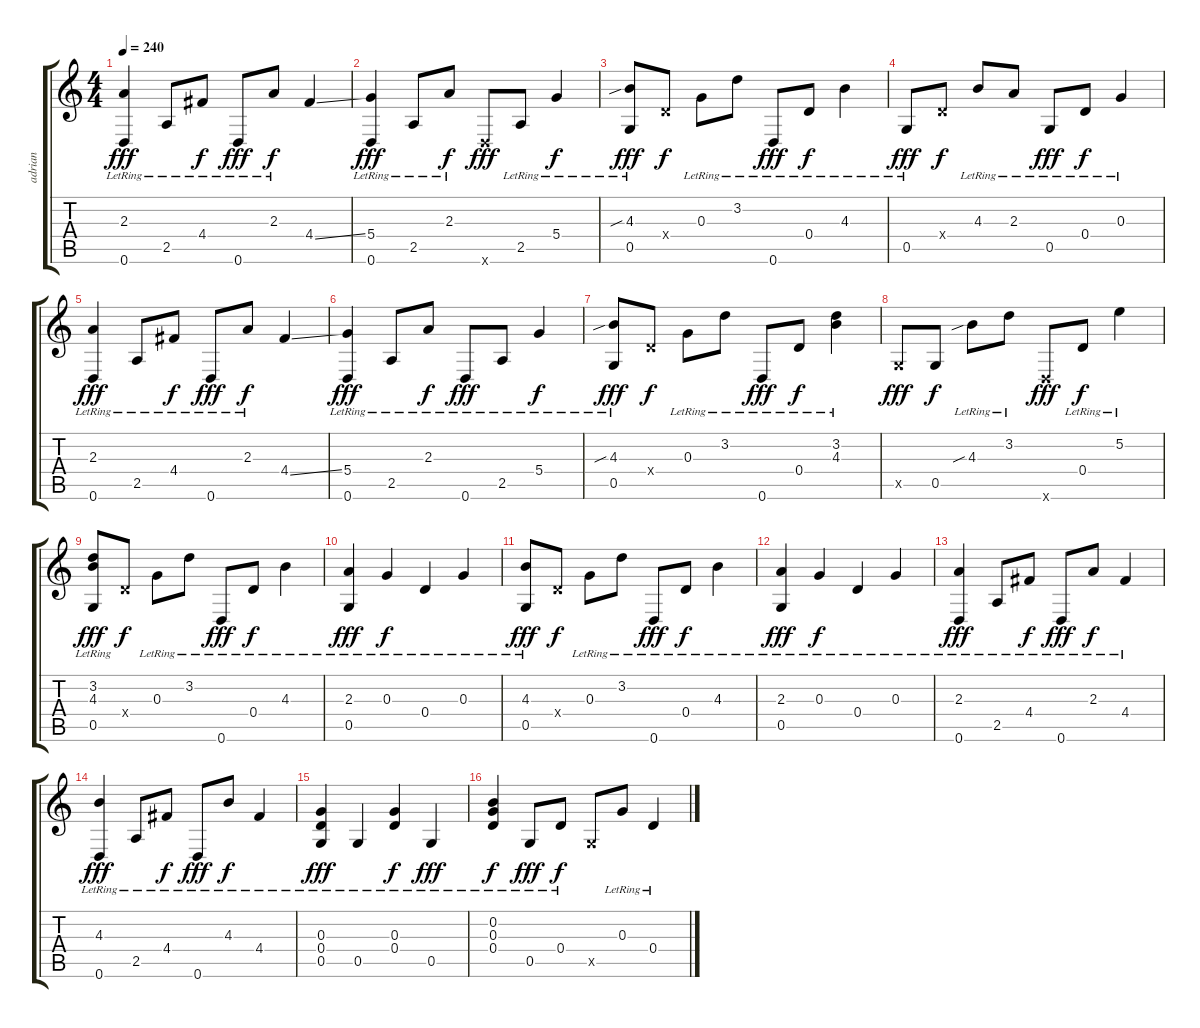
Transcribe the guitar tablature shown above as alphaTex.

\track ("adrian" "adrian") {instrument acousticguitarsteel}
\staff {score tabs}
\tuning (D4 B3 G3 D3 G2 D2) {hide}
\ts (4 4)
\tempo 240
\clef g2
\ks c
(2.3{lr} 0.6{lr}).4{dy fff} 2.5{lr}.8 4.4{lr}.8{dy f} 0.6{lr}.8{dy fff} 2.3{lr}.8{dy f} 4.4{ss}.4 |
(5.4{lr} 0.6{lr}).4{dy fff} 2.5{lr}.8 2.3{lr}.8{dy f} 0.6{x}.8{dy fff} 2.5{lr}.8 5.4{lr}.4{dy f} |
(4.3{sib lr} 0.5{lr}).8{dy fff} 0.4{x}.8{dy f} 0.3{lr}.8 3.2{lr}.8 0.6{lr}.8{dy fff} 0.4{lr}.8{dy f} 4.3{lr}.4 |
0.5{lr}.8{dy fff} 0.4{x}.8{dy f} 4.3{lr}.8 2.3{lr}.8 0.5{lr}.8{dy fff} 0.4{lr}.8{dy f} 0.3{lr}.4 |
(2.3{lr} 0.6{lr}).4{dy fff} 2.5{lr}.8 4.4{lr}.8{dy f} 0.6{lr}.8{dy fff} 2.3{lr}.8{dy f} 4.4{ss}.4 |
(5.4{lr} 0.6{lr}).4{dy fff} 2.5{lr}.8 2.3{lr}.8{dy f} 0.6{lr}.8{dy fff} 2.5{lr}.8 5.4{lr}.4{dy f} |
(4.3{sib lr} 0.5{lr}).8{dy fff} 0.4{x}.8{dy f} 0.3{lr}.8 3.2{lr}.8 0.6{lr}.8{dy fff} 0.4{lr}.8{dy f} (3.2{lr} 4.3{lr}).4 |
0.5{x}.8{dy fff} 0.5.8{dy f} 4.3{sib lr}.8 3.2{lr}.8 0.6{x}.8{dy fff} 0.4{lr}.8{dy f} 5.2{lr}.4 |
(3.2{lr} 4.3{lr} 0.5{lr}).8{dy fff} 0.4{x}.8{dy f} 0.3{lr}.8 3.2{lr}.8 0.6{lr}.8{dy fff} 0.4{lr}.8{dy f} 4.3{lr}.4 |
(2.3{lr} 0.5{lr}).4{dy fff} 0.3{lr}.4{dy f} 0.4{lr}.4 0.3{lr}.4 |
(4.3{lr} 0.5{lr}).8{dy fff} 0.4{x}.8{dy f} 0.3{lr}.8 3.2{lr}.8 0.6{lr}.8{dy fff} 0.4{lr}.8{dy f} 4.3{lr}.4 |
(2.3{lr} 0.5{lr}).4{dy fff} 0.3{lr}.4{dy f} 0.4{lr}.4 0.3{lr}.4 |
(2.3{lr} 0.6{lr}).4{dy fff} 2.5{lr}.8 4.4{lr}.8{dy f} 0.6{lr}.8{dy fff} 2.3{lr}.8{dy f} 4.4{lr}.4 |
(4.3{lr} 0.6{lr}).4{dy fff} 2.5{lr}.8 4.4{lr}.8{dy f} 0.6{lr}.8{dy fff} 4.3{lr}.8{dy f} 4.4{lr}.4 |
(0.3{lr} 0.4{lr} 0.5{lr}).4{dy fff} 0.5{lr}.4 (0.3{lr} 0.4{lr}).4{dy f} 0.5{lr}.4{dy fff} |
(0.2{lr} 0.3{lr} 0.4{lr}).4{dy f} 0.5{lr}.8{dy fff} 0.4{lr}.8{dy f} 0.5{x}.8 0.3{lr}.8 0.4{lr}.4
